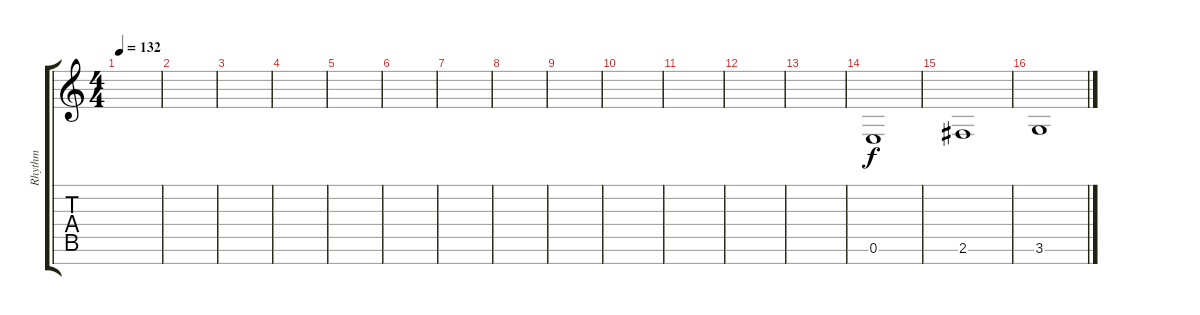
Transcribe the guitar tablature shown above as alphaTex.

\track ("Rhythm" "Rhythm") {instrument distortionguitar}
\staff {score tabs}
\tuning (E4 B3 G3 D3 A2 E2 B1) {hide}
\ts (4 4)
\tempo 132
\clef g2
\ks c
|
|
|
|
|
|
|
|
|
|
|
|
|
0.6.1 |
2.6.1 |
3.6.1
